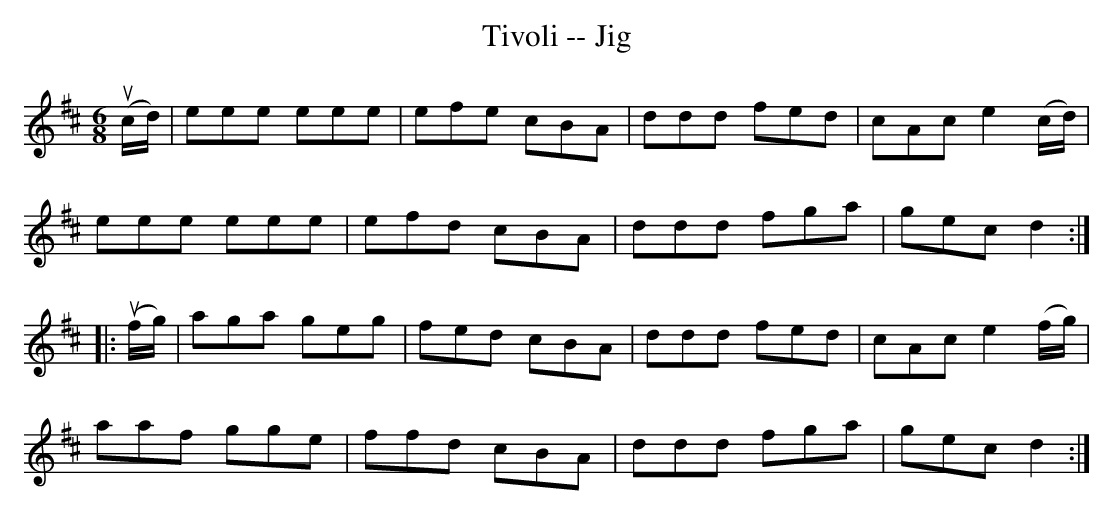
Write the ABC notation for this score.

X:1
T:Tivoli -- Jig
M:6/8
L:1/8
K:D
u(c/d/)|\
eee eee | efe cBA | ddd fed | cAc e2 (c/d/) |
eee eee | efd cBA | ddd fga | gec d2 :|
|:u(f/g/)|\
aga geg | fed cBA | ddd fed | cAc e2 (f/g/) |
aaf gge | ffd cBA | ddd fga | gec d2 :|
